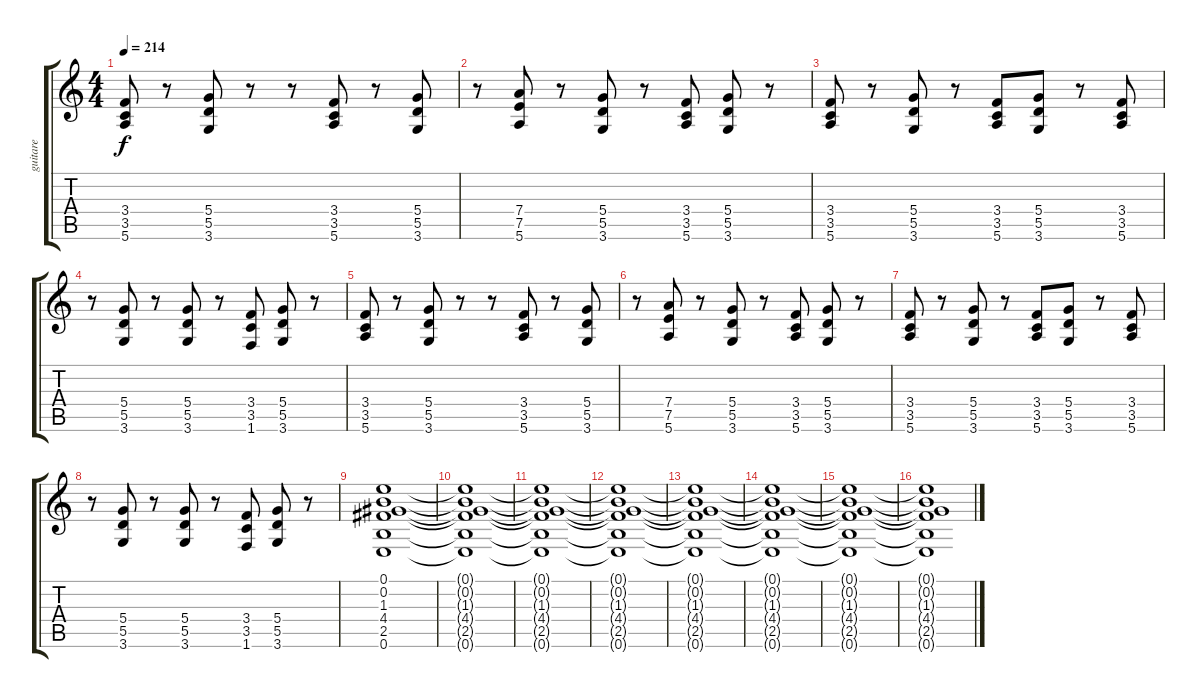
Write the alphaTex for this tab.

\track ("guitare " "guitare ") {instrument overdrivenguitar}
\staff {score tabs}
\tuning (E4 B3 G3 D3 A2 E2) {hide}
\ts (4 4)
\tempo 214
\clef g2
\ks c
(3.4 3.5 5.6).8{dy f} r.8 (5.4 5.5 3.6).8 r.8 r.8 (3.4 3.5 5.6).8 r.8 (5.4 5.5 3.6).8 |
r.8 (7.4 7.5 5.6).8 r.8 (5.4 5.5 3.6).8 r.8 (3.4 3.5 5.6).8 (5.4 5.5 3.6).8 r.8 |
(3.4 3.5 5.6).8 r.8 (5.4 5.5 3.6).8 r.8 (3.4 3.5 5.6).8 (5.4 5.5 3.6).8 r.8 (3.4 3.5 5.6).8 |
r.8 (5.4 5.5 3.6).8 r.8 (5.4 5.5 3.6).8 r.8 (3.4 3.5 1.6).8 (5.4 5.5 3.6).8 r.8 |
(3.4 3.5 5.6).8 r.8 (5.4 5.5 3.6).8 r.8 r.8 (3.4 3.5 5.6).8 r.8 (5.4 5.5 3.6).8 |
r.8 (7.4 7.5 5.6).8 r.8 (5.4 5.5 3.6).8 r.8 (3.4 3.5 5.6).8 (5.4 5.5 3.6).8 r.8 |
(3.4 3.5 5.6).8 r.8 (5.4 5.5 3.6).8 r.8 (3.4 3.5 5.6).8 (5.4 5.5 3.6).8 r.8 (3.4 3.5 5.6).8 |
r.8 (5.4 5.5 3.6).8 r.8 (5.4 5.5 3.6).8 r.8 (3.4 3.5 1.6).8 (5.4 5.5 3.6).8 r.8 |
(0.1 0.2 1.3 4.4 2.5 0.6).1 |
(0.1{t} 0.2{t} 1.3{t} 4.4{t} 2.5{t} 0.6{t}).1 |
(0.1{t} 0.2{t} 1.3{t} 4.4{t} 2.5{t} 0.6{t}).1 |
(0.1{t} 0.2{t} 1.3{t} 4.4{t} 2.5{t} 0.6{t}).1 |
(0.1{t} 0.2{t} 1.3{t} 4.4{t} 2.5{t} 0.6{t}).1 |
(0.1{t} 0.2{t} 1.3{t} 4.4{t} 2.5{t} 0.6{t}).1 |
(0.1{t} 0.2{t} 1.3{t} 4.4{t} 2.5{t} 0.6{t}).1 |
(0.1{t} 0.2{t} 1.3{t} 4.4{t} 2.5{t} 0.6{t}).1
